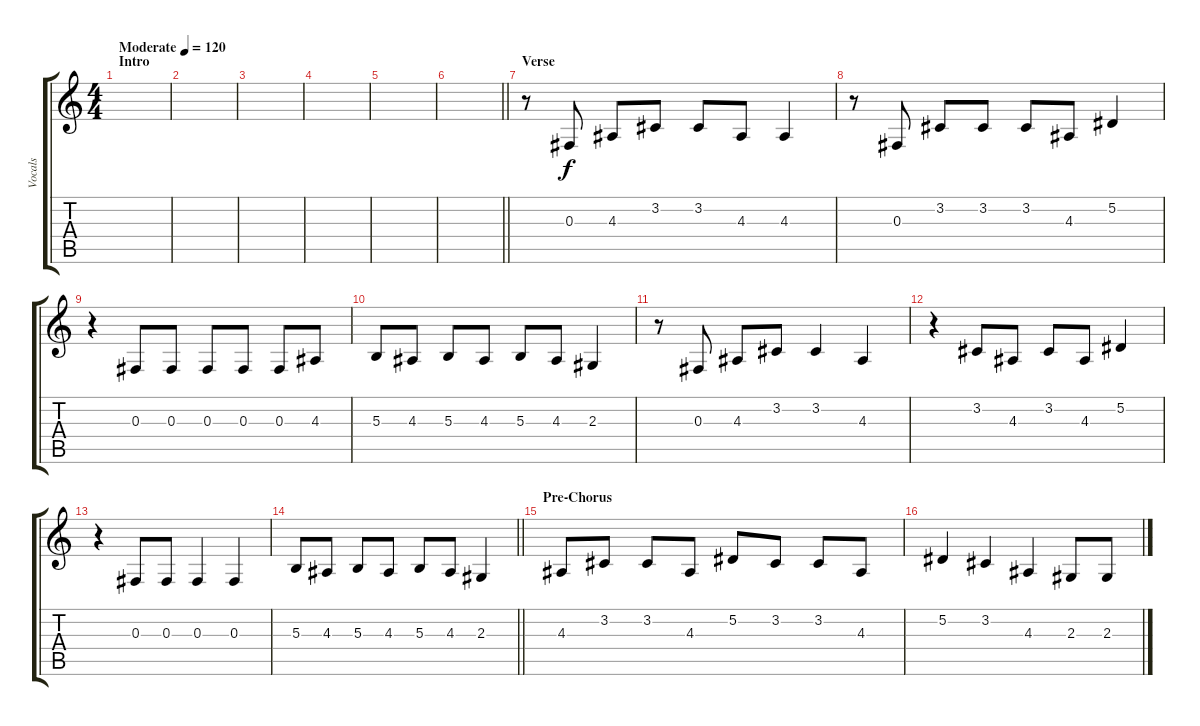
\track ("Vocals" "Vocals") {instrument altosax}
\staff {score tabs}
\tuning (Eb4 Bb3 Gb3 Db3 Ab2 Eb2) {hide}
\ts (4 4)
\section ("" "Intro")
\tempo (120 "Moderate")
\clef g2
\ks c
|
|
|
|
|
\barLineRight lightlight
|
\section ("" "Verse")
r.8 0.3.8 4.3.8 3.2.8 3.2.8 4.3.8 4.3.4 |
r.8 0.3.8 3.2.8 3.2.8 3.2.8 4.3.8 5.2.4 |
r.4 0.3.8 0.3.8 0.3.8 0.3.8 0.3.8 4.3.8 |
5.3.8 4.3.8 5.3.8 4.3.8 5.3.8 4.3.8 2.3.4 |
r.8 0.3.8 4.3.8 3.2.8 3.2.4 4.3.4 |
r.4 3.2.8 4.3.8 3.2.8 4.3.8 5.2.4 |
r.4 0.3.8 0.3.8 0.3.4 0.3.4 |
\barLineRight lightlight
5.3.8 4.3.8 5.3.8 4.3.8 5.3.8 4.3.8 2.3.4 |
\section ("" "Pre-Chorus")
4.3.8 3.2.8 3.2.8 4.3.8 5.2.8 3.2.8 3.2.8 4.3.8 |
5.2.4 3.2.4 4.3.4 2.3.8 2.3.8
